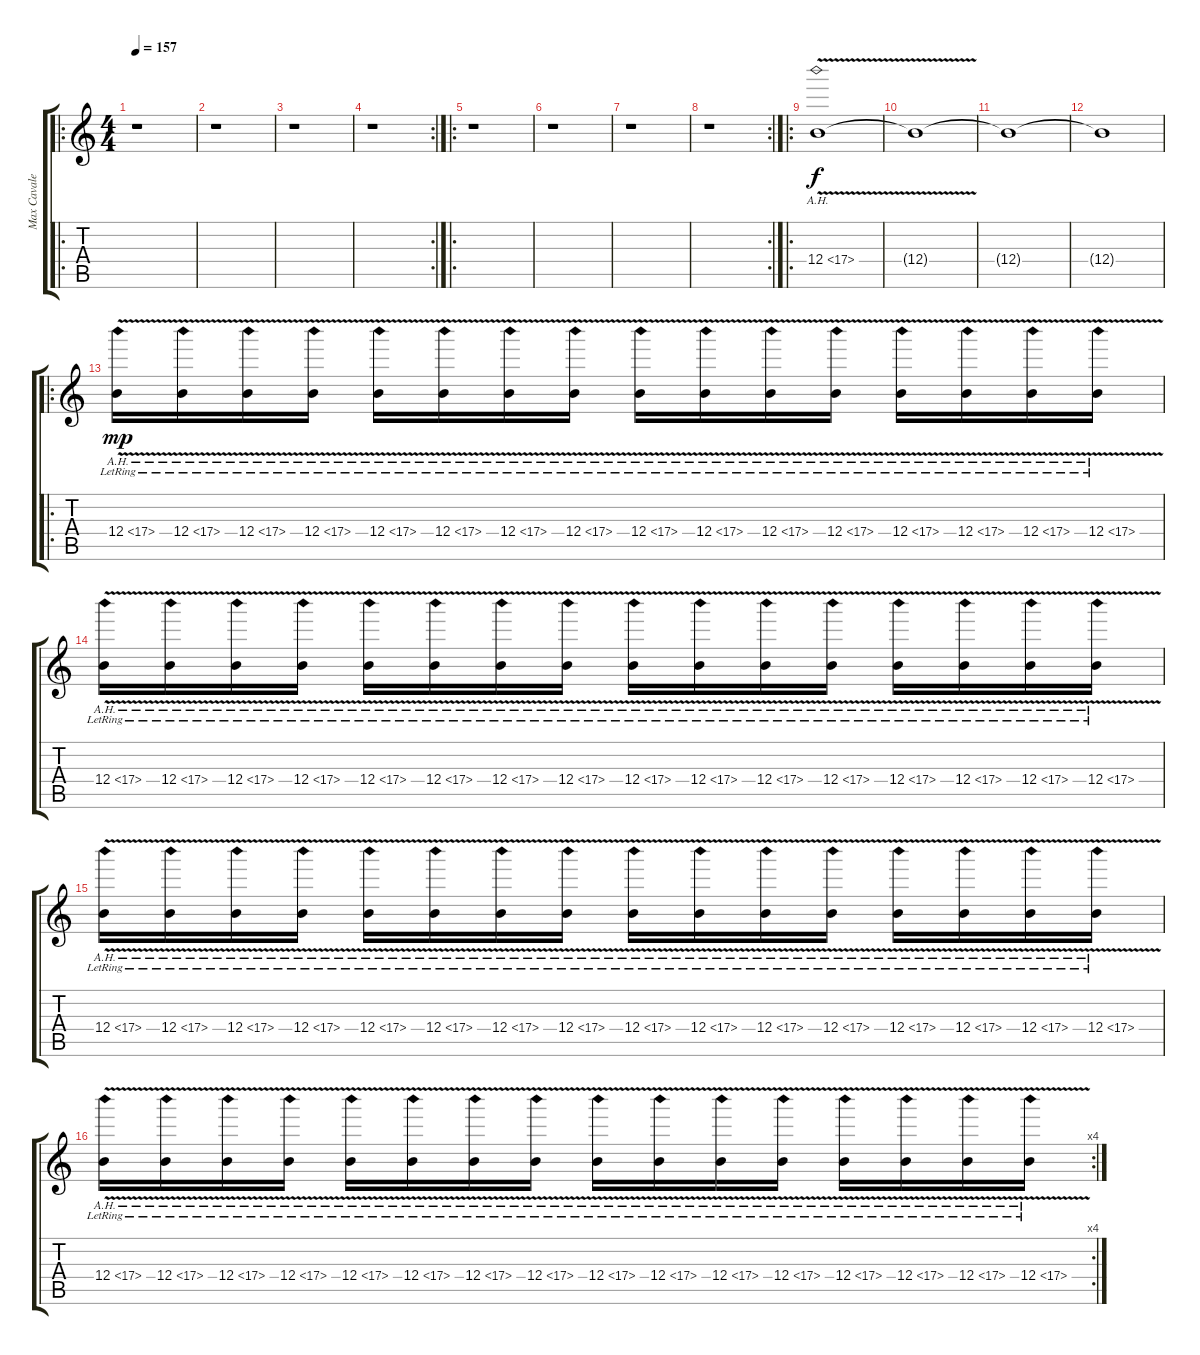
\track ("Max Cavalera" "Max Cavale") {instrument overdrivenguitar}
\staff {score tabs}
\tuning (Db4 Ab3 E3 B2 Gb2 B1) {hide}
\ro
\ts (4 4)
\tempo 157
\clef g2
\ks c
r.1{dy f volume 0 instrument overdrivenguitar} |
r.1 |
r.1 |
\rc 2
r.1 |
\ro
r.1 |
r.1 |
r.1 |
\rc 2
r.1 |
\ro
12.4{ah 5 v}.1{volume 16} |
12.4{t}.1 |
12.4{t}.1 |
12.4{t}.1 |
\ro
12.4{ah 5 v lr}.16{dy mp} 12.4{ah 5 v lr}.16 12.4{ah 5 v lr}.16 12.4{ah 5 v lr}.16 12.4{ah 5 v lr}.16 12.4{ah 5 v lr}.16 12.4{ah 5 v lr}.16 12.4{ah 5 v lr}.16 12.4{ah 5 v lr}.16 12.4{ah 5 v lr}.16 12.4{ah 5 v lr}.16 12.4{ah 5 v lr}.16 12.4{ah 5 v lr}.16 12.4{ah 5 v lr}.16 12.4{ah 5 v lr}.16 12.4{ah 5 v lr}.16 |
12.4{ah 5 v lr}.16 12.4{ah 5 v lr}.16 12.4{ah 5 v lr}.16 12.4{ah 5 v lr}.16 12.4{ah 5 v lr}.16 12.4{ah 5 v lr}.16 12.4{ah 5 v lr}.16 12.4{ah 5 v lr}.16 12.4{ah 5 v lr}.16 12.4{ah 5 v lr}.16 12.4{ah 5 v lr}.16 12.4{ah 5 v lr}.16 12.4{ah 5 v lr}.16 12.4{ah 5 v lr}.16 12.4{ah 5 v lr}.16 12.4{ah 5 v lr}.16 |
12.4{ah 5 v lr}.16 12.4{ah 5 v lr}.16 12.4{ah 5 v lr}.16 12.4{ah 5 v lr}.16 12.4{ah 5 v lr}.16 12.4{ah 5 v lr}.16 12.4{ah 5 v lr}.16 12.4{ah 5 v lr}.16 12.4{ah 5 v lr}.16 12.4{ah 5 v lr}.16 12.4{ah 5 v lr}.16 12.4{ah 5 v lr}.16 12.4{ah 5 v lr}.16 12.4{ah 5 v lr}.16 12.4{ah 5 v lr}.16 12.4{ah 5 v lr}.16 |
\rc 4
12.4{ah 5 v lr}.16 12.4{ah 5 v lr}.16 12.4{ah 5 v lr}.16 12.4{ah 5 v lr}.16 12.4{ah 5 v lr}.16 12.4{ah 5 v lr}.16 12.4{ah 5 v lr}.16 12.4{ah 5 v lr}.16 12.4{ah 5 v lr}.16 12.4{ah 5 v lr}.16 12.4{ah 5 v lr}.16 12.4{ah 5 v lr}.16 12.4{ah 5 v lr}.16 12.4{ah 5 v lr}.16 12.4{ah 5 v lr}.16 12.4{ah 5 v lr}.16
